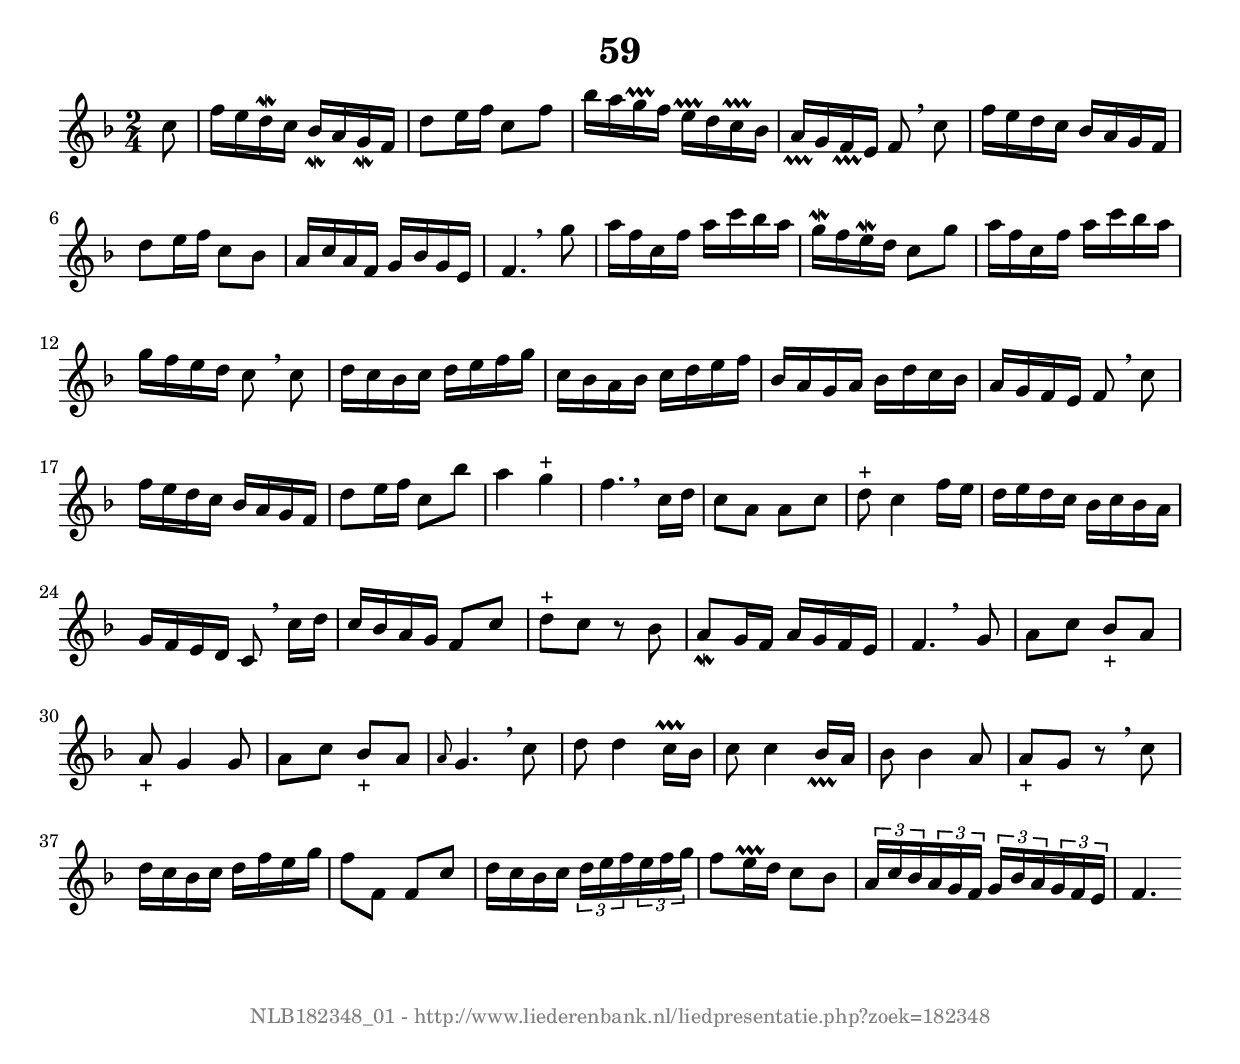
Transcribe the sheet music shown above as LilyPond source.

%
% produced by wce2krn 1.64 (7 June 2014)
%
\version"2.16"
#(append! paper-alist '(("long" . (cons (* 210 mm) (* 2000 mm)))))
#(set-default-paper-size "long")
sb = {\breathe}
mBreak = {\breathe }
bBreak = {\breathe }
x = {\once\override NoteHead #'style = #'cross }
gl=\glissando
itime={\override Staff.TimeSignature #'stencil = ##f }
ficta = {\once\set suggestAccidentals = ##t}
fine = {\once\override Score.RehearsalMark #'self-alignment-X = #1 \mark \markup {\italic{Fine}}}
dc = {\once\override Score.RehearsalMark #'self-alignment-X = #1 \mark \markup {\italic{D.C.}}}
dcf = {\once\override Score.RehearsalMark #'self-alignment-X = #1 \mark \markup {\italic{D.C. al Fine}}}
dcc = {\once\override Score.RehearsalMark #'self-alignment-X = #1 \mark \markup {\italic{D.C. al Coda}}}
ds = {\once\override Score.RehearsalMark #'self-alignment-X = #1 \mark \markup {\italic{D.S.}}}
dsf = {\once\override Score.RehearsalMark #'self-alignment-X = #1 \mark \markup {\italic{D.S. al Fine}}}
dsc = {\once\override Score.RehearsalMark #'self-alignment-X = #1 \mark \markup {\italic{D.S. al Coda}}}
pv = {\set Score.repeatCommands = #'((volta "1"))}
sv = {\set Score.repeatCommands = #'((volta "2"))}
tv = {\set Score.repeatCommands = #'((volta "3"))}
qv = {\set Score.repeatCommands = #'((volta "4"))}
xv = {\set Score.repeatCommands = #'((volta #f))}
\header{ tagline = ""
title = "59"
}
\score {{
\key f \major
\relative g'
{
\set melismaBusyProperties = #'()
\partial 32*4
\time 2/4
\tempo 4=120
\override Score.MetronomeMark #'transparent = ##t
\override Score.RehearsalMark #'break-visibility = #(vector #t #t #f)
c8 f16 e d^\mordent c bes_\mordent a g_\mordent f d'8 e16 f c8 f bes16 a g^\prallprall f e^\prallprall d c^\prallprall bes a_\prallprall g f_\prallprall e f8 \mBreak
c'8 f16 e d c bes a g f d'8 e16 f c8 bes a16 c a f g bes g e f4. \bar ":|:" \bBreak
g'8 a16 f c f a c bes a g^\mordent f e^\mordent d c8 g' a16 f c f a c bes a g f e d c8 \mBreak
c8 d16 c bes c d e f g c, bes a bes c d e f bes, a g a bes d c bes a g f e f8 \mBreak
c'8 f16 e d c bes a g f d'8 e16 f c8 bes' a4 g^"+" f4. \bar ":|:" \bBreak
c16 d c8 a a c d^"+" c4 f16 e d e d c bes c bes a g f e d c8 \mBreak
c'16 d c bes a g f8 c' d^"+" c r bes a_\mordent g16 f a g f e f4. \bar ":|:" \bBreak
g8 a c bes_"+" a a_"+" g4 g8 a c bes _"+" a \grace { a } g4. \sb c8 d d4 c16^\prallprall bes c8 c4 bes16_\prallprall a bes8 bes4 a8 a_"+" g r \mBreak
c8 d16 c bes c d f e g f8 f, f c' d16 c bes c \times 2/3 { d e f } \times 2/3 { e f g } f8 e16^\prallprall d c8 bes \times 2/3 { a16 c bes } \times 2/3 { a g f } \times 2/3 { g bes a } \times 2/3 { g f e } f4. \bar ":|:"
 }}
 \midi { }
 \layout {
            indent = 0.0\cm
}
}
\markup { \vspace #0 } \markup { \with-color #grey \fill-line { \center-column { \smaller "NLB182348_01 - http://www.liederenbank.nl/liedpresentatie.php?zoek=182348" } } }
